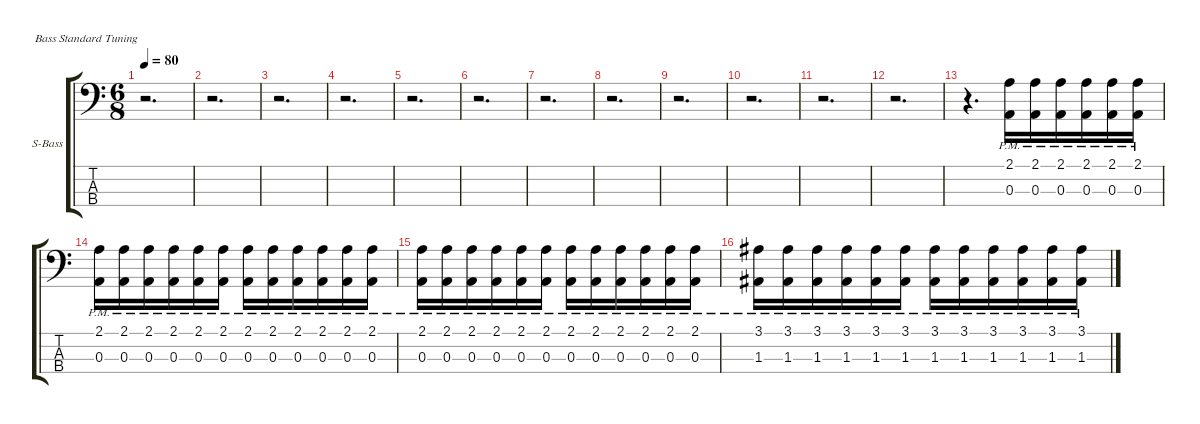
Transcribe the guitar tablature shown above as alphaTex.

\defaultSystemsLayout 4
\hideDynamics
\bracketExtendMode groupsimilarinstruments
\firstSystemTrackNameOrientation horizontal
\otherSystemsTrackNameOrientation horizontal
\track ("Synthesizer Bass" "S-Bass") {instrument synthbass1}
\staff {score tabs}
\tuning (G2 D2 A1 E1)
\ts (6 8)
\tempo 80
\clef f4
\ks c
r.2{d dy mf} |
r.2{d} |
r.2{d} |
r.2{d} |
r.2{d} |
r.2{d} |
r.2{d} |
r.2{d} |
r.2{d} |
r.2{d} |
r.2{d} |
r.2{d} |
r.4{d} (0.3{pm} 2.1{pm}).16 (0.3{pm} 2.1{pm}).16 (0.3{pm} 2.1{pm}).16 (0.3{pm} 2.1{pm}).16 (0.3{pm} 2.1{pm}).16 (0.3{pm} 2.1{pm}).16{dy mp} |
(0.3{pm} 2.1{pm}).16{dy mf} (0.3{pm} 2.1{pm}).16 (0.3{pm} 2.1{pm}).16 (0.3{pm} 2.1{pm}).16 (0.3{pm} 2.1{pm}).16 (0.3{pm} 2.1{pm}).16 (0.3{pm} 2.1{pm}).16 (0.3{pm} 2.1{pm}).16 (0.3{pm} 2.1{pm}).16 (0.3{pm} 2.1{pm}).16 (0.3{pm} 2.1{pm}).16 (0.3{pm} 2.1{pm}).16 |
(0.3{pm} 2.1{pm}).16 (0.3{pm} 2.1{pm}).16 (0.3{pm} 2.1{pm}).16 (0.3{pm} 2.1{pm}).16 (0.3{pm} 2.1{pm}).16 (0.3{pm} 2.1{pm}).16 (0.3{pm} 2.1{pm}).16 (0.3{pm} 2.1{pm}).16 (0.3{pm} 2.1{pm}).16 (0.3{pm} 2.1{pm}).16 (0.3{pm} 2.1{pm}).16 (0.3{pm} 2.1{pm}).16 |
(1.3{pm} 3.1{pm}).16 (1.3{pm} 3.1{pm}).16 (1.3{pm} 3.1{pm}).16 (1.3{pm} 3.1{pm}).16 (1.3{pm} 3.1{pm}).16 (1.3{pm} 3.1{pm}).16 (1.3{pm} 3.1{pm}).16 (1.3{pm} 3.1{pm}).16 (1.3{pm} 3.1{pm}).16 (1.3{pm} 3.1{pm}).16 (1.3{pm} 3.1{pm}).16 (1.3{pm} 3.1{pm}).16
